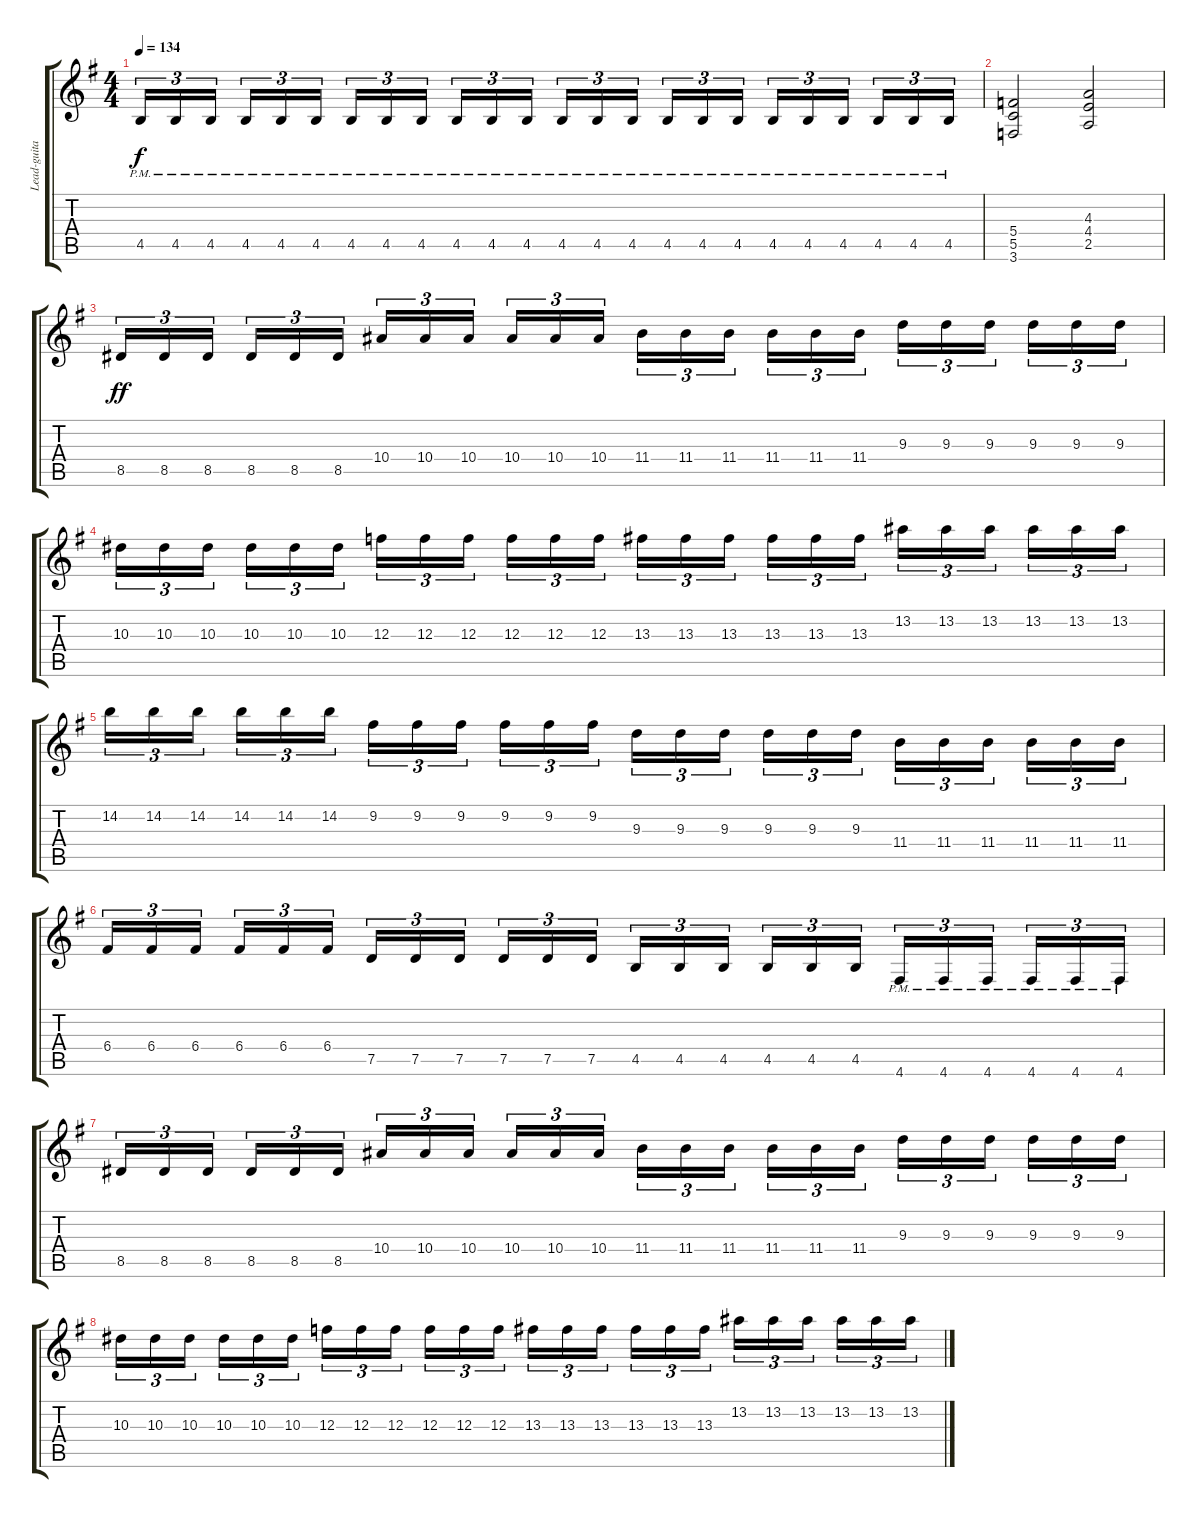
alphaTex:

\track ("Lead-guitars - Galder" "Lead-guita") {instrument distortionguitar}
\staff {score tabs}
\tuning (D4 A3 F3 C3 G2 D2) {hide}
\ts (4 4)
\tempo 134
\clef g2
\ks g
4.5{pm}.16{tu (3 2) dy f} 4.5{pm}.16{tu (3 2)} 4.5{pm}.16{tu (3 2)} 4.5{pm}.16{tu (3 2)} 4.5{pm}.16{tu (3 2)} 4.5{pm}.16{tu (3 2)} 4.5{pm}.16{tu (3 2)} 4.5{pm}.16{tu (3 2)} 4.5{pm}.16{tu (3 2)} 4.5{pm}.16{tu (3 2)} 4.5{pm}.16{tu (3 2)} 4.5{pm}.16{tu (3 2)} 4.5{pm}.16{tu (3 2)} 4.5{pm}.16{tu (3 2)} 4.5{pm}.16{tu (3 2)} 4.5{pm}.16{tu (3 2)} 4.5{pm}.16{tu (3 2)} 4.5{pm}.16{tu (3 2)} 4.5{pm}.16{tu (3 2)} 4.5{pm}.16{tu (3 2)} 4.5{pm}.16{tu (3 2)} 4.5{pm}.16{tu (3 2)} 4.5{pm}.16{tu (3 2)} 4.5{pm}.16{tu (3 2)} |
(5.4 5.5 3.6).2 (4.3 4.4 2.5).2 |
8.5.16{tu (3 2) dy ff} 8.5.16{tu (3 2)} 8.5.16{tu (3 2)} 8.5.16{tu (3 2)} 8.5.16{tu (3 2)} 8.5.16{tu (3 2)} 10.4.16{tu (3 2)} 10.4.16{tu (3 2)} 10.4.16{tu (3 2)} 10.4.16{tu (3 2)} 10.4.16{tu (3 2)} 10.4.16{tu (3 2)} 11.4.16{tu (3 2)} 11.4.16{tu (3 2)} 11.4.16{tu (3 2)} 11.4.16{tu (3 2)} 11.4.16{tu (3 2)} 11.4.16{tu (3 2)} 9.3.16{tu (3 2)} 9.3.16{tu (3 2)} 9.3.16{tu (3 2)} 9.3.16{tu (3 2)} 9.3.16{tu (3 2)} 9.3.16{tu (3 2)} |
10.3.16{tu (3 2)} 10.3.16{tu (3 2)} 10.3.16{tu (3 2)} 10.3.16{tu (3 2)} 10.3.16{tu (3 2)} 10.3.16{tu (3 2)} 12.3.16{tu (3 2)} 12.3.16{tu (3 2)} 12.3.16{tu (3 2)} 12.3.16{tu (3 2)} 12.3.16{tu (3 2)} 12.3.16{tu (3 2)} 13.3.16{tu (3 2)} 13.3.16{tu (3 2)} 13.3.16{tu (3 2)} 13.3.16{tu (3 2)} 13.3.16{tu (3 2)} 13.3.16{tu (3 2)} 13.2.16{tu (3 2)} 13.2.16{tu (3 2)} 13.2.16{tu (3 2)} 13.2.16{tu (3 2)} 13.2.16{tu (3 2)} 13.2.16{tu (3 2)} |
14.2.16{tu (3 2)} 14.2.16{tu (3 2)} 14.2.16{tu (3 2)} 14.2.16{tu (3 2)} 14.2.16{tu (3 2)} 14.2.16{tu (3 2)} 9.2.16{tu (3 2)} 9.2.16{tu (3 2)} 9.2.16{tu (3 2)} 9.2.16{tu (3 2)} 9.2.16{tu (3 2)} 9.2.16{tu (3 2)} 9.3.16{tu (3 2)} 9.3.16{tu (3 2)} 9.3.16{tu (3 2)} 9.3.16{tu (3 2)} 9.3.16{tu (3 2)} 9.3.16{tu (3 2)} 11.4.16{tu (3 2)} 11.4.16{tu (3 2)} 11.4.16{tu (3 2)} 11.4.16{tu (3 2)} 11.4.16{tu (3 2)} 11.4.16{tu (3 2)} |
6.4.16{tu (3 2)} 6.4.16{tu (3 2)} 6.4.16{tu (3 2)} 6.4.16{tu (3 2)} 6.4.16{tu (3 2)} 6.4.16{tu (3 2)} 7.5.16{tu (3 2)} 7.5.16{tu (3 2)} 7.5.16{tu (3 2)} 7.5.16{tu (3 2)} 7.5.16{tu (3 2)} 7.5.16{tu (3 2)} 4.5.16{tu (3 2)} 4.5.16{tu (3 2)} 4.5.16{tu (3 2)} 4.5.16{tu (3 2)} 4.5.16{tu (3 2)} 4.5.16{tu (3 2)} 4.6{pm}.16{tu (3 2)} 4.6{pm}.16{tu (3 2)} 4.6{pm}.16{tu (3 2)} 4.6{pm}.16{tu (3 2)} 4.6{pm}.16{tu (3 2)} 4.6{pm}.16{tu (3 2)} |
8.5.16{tu (3 2)} 8.5.16{tu (3 2)} 8.5.16{tu (3 2)} 8.5.16{tu (3 2)} 8.5.16{tu (3 2)} 8.5.16{tu (3 2)} 10.4.16{tu (3 2)} 10.4.16{tu (3 2)} 10.4.16{tu (3 2)} 10.4.16{tu (3 2)} 10.4.16{tu (3 2)} 10.4.16{tu (3 2)} 11.4.16{tu (3 2)} 11.4.16{tu (3 2)} 11.4.16{tu (3 2)} 11.4.16{tu (3 2)} 11.4.16{tu (3 2)} 11.4.16{tu (3 2)} 9.3.16{tu (3 2)} 9.3.16{tu (3 2)} 9.3.16{tu (3 2)} 9.3.16{tu (3 2)} 9.3.16{tu (3 2)} 9.3.16{tu (3 2)} |
10.3.16{tu (3 2)} 10.3.16{tu (3 2)} 10.3.16{tu (3 2)} 10.3.16{tu (3 2)} 10.3.16{tu (3 2)} 10.3.16{tu (3 2)} 12.3.16{tu (3 2)} 12.3.16{tu (3 2)} 12.3.16{tu (3 2)} 12.3.16{tu (3 2)} 12.3.16{tu (3 2)} 12.3.16{tu (3 2)} 13.3.16{tu (3 2)} 13.3.16{tu (3 2)} 13.3.16{tu (3 2)} 13.3.16{tu (3 2)} 13.3.16{tu (3 2)} 13.3.16{tu (3 2)} 13.2.16{tu (3 2)} 13.2.16{tu (3 2)} 13.2.16{tu (3 2)} 13.2.16{tu (3 2)} 13.2.16{tu (3 2)} 13.2.16{tu (3 2)}
